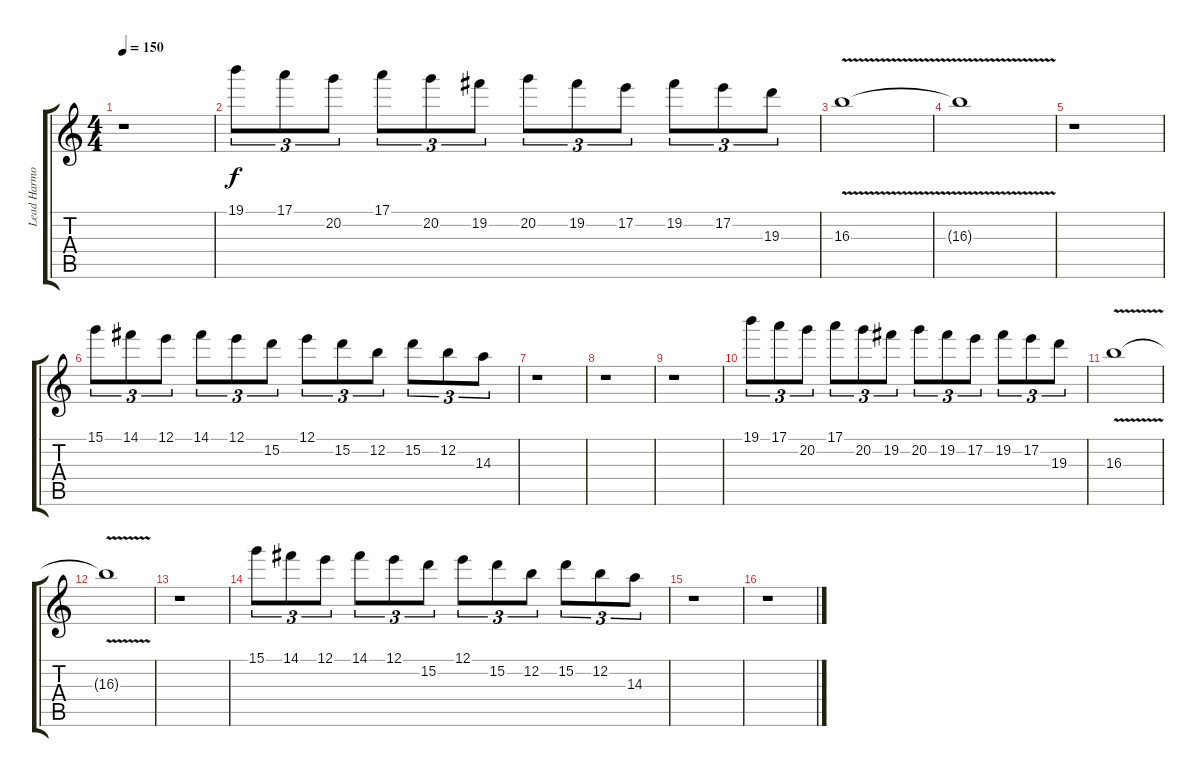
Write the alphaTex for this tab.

\track ("Lead Harmony" "Lead Harmo") {instrument distortionguitar}
\staff {score tabs}
\tuning (E4 B3 G3 D3 A2 E2) {hide}
\ts (4 4)
\tempo 150
\clef g2
\ks c
r.1{dy f} |
19.1.8{tu (3 2)} 17.1.8{tu (3 2)} 20.2.8{tu (3 2)} 17.1.8{tu (3 2)} 20.2.8{tu (3 2)} 19.2.8{tu (3 2)} 20.2.8{tu (3 2)} 19.2.8{tu (3 2)} 17.2.8{tu (3 2)} 19.2.8{tu (3 2)} 17.2.8{tu (3 2)} 19.3.8{tu (3 2)} |
16.3{v}.1 |
16.3{t}.1 |
r.1 |
15.1.8{tu (3 2)} 14.1.8{tu (3 2)} 12.1.8{tu (3 2)} 14.1.8{tu (3 2)} 12.1.8{tu (3 2)} 15.2.8{tu (3 2)} 12.1.8{tu (3 2)} 15.2.8{tu (3 2)} 12.2.8{tu (3 2)} 15.2.8{tu (3 2)} 12.2.8{tu (3 2)} 14.3.8{tu (3 2)} |
r.1{volume 11 instrument distortionguitar} |
r.1 |
r.1 |
19.1.8{tu (3 2)} 17.1.8{tu (3 2)} 20.2.8{tu (3 2)} 17.1.8{tu (3 2)} 20.2.8{tu (3 2)} 19.2.8{tu (3 2)} 20.2.8{tu (3 2)} 19.2.8{tu (3 2)} 17.2.8{tu (3 2)} 19.2.8{tu (3 2)} 17.2.8{tu (3 2)} 19.3.8{tu (3 2)} |
16.3{v}.1 |
16.3{t}.1 |
r.1 |
15.1.8{tu (3 2)} 14.1.8{tu (3 2)} 12.1.8{tu (3 2)} 14.1.8{tu (3 2)} 12.1.8{tu (3 2)} 15.2.8{tu (3 2)} 12.1.8{tu (3 2)} 15.2.8{tu (3 2)} 12.2.8{tu (3 2)} 15.2.8{tu (3 2)} 12.2.8{tu (3 2)} 14.3.8{tu (3 2)} |
r.1{volume 7 instrument distortionguitar} |
r.1
